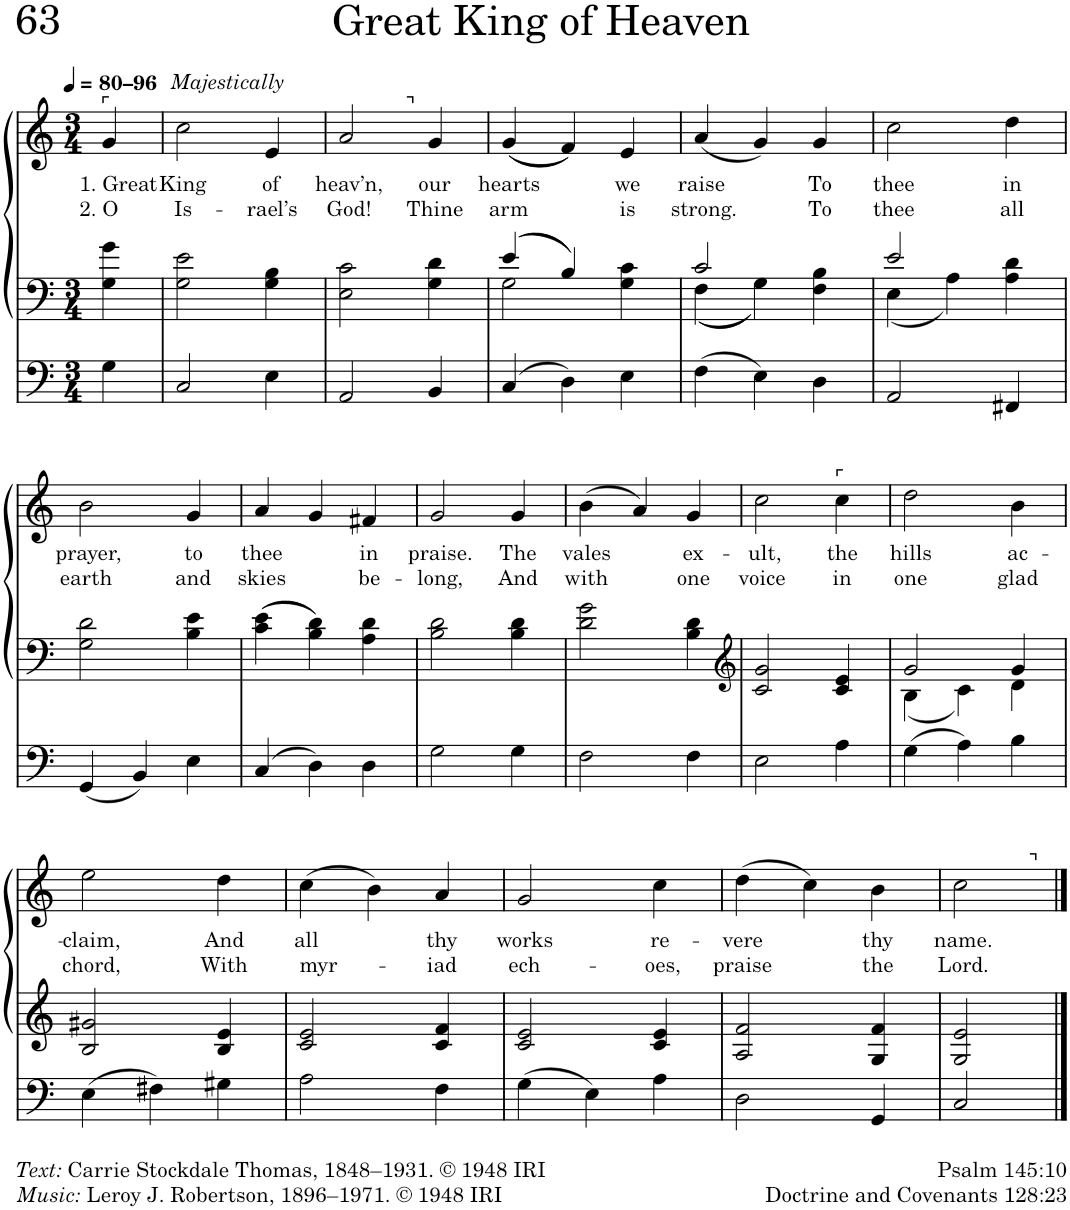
**kern	**kern	**kern	**text	**text
*part1	*part1	*part1	*part1	*part1
*staff3	*staff2	*staff1	*staff1	*staff1
*I"Organ	*	*	*	*
*I'Org.	*	*	*	*
*clefF4	*clefF4	*clefG2	*	*
*k[]	*k[]	*k[]	*	*
*M3/4	*M3/4	*M3/4	*	*
*MM80	*MM80	*MM80	*	*
=1	=1	=1	=1	=1
!	!	!LO:TX:a:t=⌜	!	!
!	!	!LO:TX:a:B:t=–96	!	!
!	!	!	!LO:LY:b	!LO:LY:b
4G\	4G\ 4g\	4g/	1. Great	2. O
=2	=2	=2	=2	=2
!	!	!	!LO:LY:b	!LO:LY:b
*	*	*^	*	*
2C/	2G\ 2e\	2cc\	8ryy	King	Is-
!	!	!	!LO:TX:a:i:t=Majestically	!	!
.	.	.	2ryy	.	.
!	!	!	!	!LO:LY:b	!LO:LY:b
4E\	4G\ 4B\	4e/	.	of	-rael’s
.	.	.	8ryy	.	.
=3	=3	=3	=3	=3	=3
!	!	!	!	!LO:LY:b	!LO:LY:b
2AA/	2E\ 2c\	2a/	4.ryy	heav’n,	God!
!	!	!	!LO:TX:a:t=⌝	!	!
.	.	.	4.ryy	.	.
!	!	!	!	!LO:LY:b	!LO:LY:b
4BB/	4G\ 4d\	4g/	.	our	Thine
=4	=4	=4	=4	=4	=4
*	*^	*	*	*	*
!	!	!	!	!	!LO:LY:b	!LO:LY:b
*	*	*	*v	*v	*	*
4C/	4e/	2G\	((4g/	hearts	arm
4D\	4B/	.	4f/))	.	.
!	!	!	!	!LO:LY:b	!LO:LY:b
4E\	4G\ 4c\	4ryy	4e/	we	is
=5	=5	=5	=5	=5	=5
!	!	!	!	!LO:LY:b	!LO:LY:b
4F\	2c/	4F\	(4a/	raise	strong.
4E\	.	4G\	4g/)	.	.
!	!	!	!	!LO:LY:b	!LO:LY:b
4D\	4F\ 4B\	4ryy	4g/	To	To
=6	=6	=6	=6	=6	=6
!	!	!	!	!LO:LY:b	!LO:LY:b
2AA/	2e/	4E\	2cc\	thee	thee
.	.	4A\	.	.	.
!	!	!	!	!LO:LY:b	!LO:LY:b
4FF#X/	4A\ 4d\	4ryy	4dd\	in	all
!!LO:LB:g=z
=7	=7	=7	=7	=7	=7
!	!	!	!	!LO:LY:b	!LO:LY:b
*	*v	*v	*	*	*
4GG/	2G\ 2d\	2b\	prayer,	earth
4BB/	.	.	.	.
!	!	!	!LO:LY:b	!LO:LY:b
4E\	4B\ 4e\	4g/	to	and
=8	=8	=8	=8	=8
!	!	!	!LO:LY:b	!LO:LY:b
4C/	4c\ 4e\	4a/	thee	skies
4D\	4B\ 4d\	4g/	.	.
!	!	!	!LO:LY:b	!LO:LY:b
4D\	4A\ 4d\	4f#X/	in	be-
=9	=9	=9	=9	=9
!	!	!	!LO:LY:b	!LO:LY:b
2G\	2B\ 2d\	2g/	praise.	-long,
!	!	!	!LO:LY:b	!LO:LY:b
4G\	4B\ 4d\	4g/	The	And
=10	=10	=10	=10	=10
!	!	!	!LO:LY:b	!LO:LY:b
2F\	2d\ 2g\	(4b\	vales	with
.	.	4a/)	.	.
!	!	!	!LO:LY:b	!LO:LY:b
4F\	4B\ 4d\	4g/	ex-	one
=11	=11	=11	=11	=11
*	*clefG2	*	*	*
!	!	!	!LO:LY:b	!LO:LY:b
2E\	2c/ 2g/	2cc\	-ult,	voice
!	!	!LO:TX:a:t=⌜	!	!
!	!	!	!LO:LY:b	!LO:LY:b
4A\	4c/ 4e/	4cc\	the	in
=12	=12	=12	=12	=12
*	*^	*	*	*
!	!	!	!	!LO:LY:b	!LO:LY:b
4G\	2g/	4B\	2dd\	hills	one
4A\	.	4c\	.	.	.
!	!	!	!	!LO:LY:b	!LO:LY:b
4B\	4g/	4d\	4b\	ac-	glad
!!LO:LB:g=z
=13	=13	=13	=13	=13	=13
!	!	!	!	!LO:LY:b	!LO:LY:b
*	*v	*v	*	*	*
4E\	2B/ 2g#X/	2ee\	-claim,	chord,
4F#X\	.	.	.	.
!	!	!	!LO:LY:b	!LO:LY:b
4G#X\	4B/ 4e/	4dd\	And	With
=14	=14	=14	=14	=14
!	!	!	!LO:LY:b	!LO:LY:b
2A\	2c/ 2e/	(4cc\	all	myr-
.	.	4b\)	.	.
!	!	!	!LO:LY:b	!LO:LY:b
4F\	4c/ 4f/	4a/	thy	-iad
=15	=15	=15	=15	=15
!	!	!	!LO:LY:b	!LO:LY:b
4G\	2c/ 2e/	2g/	works	ech-
4E\	.	.	.	.
!	!	!	!LO:LY:b	!LO:LY:b
4A\	4c/ 4e/	4cc\	re-	-oes,
=16	=16	=16	=16	=16
!	!	!	!LO:LY:b	!LO:LY:b
2D\	2A/ 2f/	(4dd\	-vere	praise
.	.	4cc\)	.	.
!	!	!	!LO:LY:b	!LO:LY:b
4GG/	4G/ 4f/	4b\	thy	the
=17	=17	=17	=17	=17
!	!	!	!LO:LY:b	!LO:LY:b
*	*	*^	*	*
2C/	2G/ 2e/	2cc\	4.ryy	name.	Lord.
!	!	!	!LO:TX:a:t=⌝	!	!
.	.	.	8ryy	.	.
*	*	*v	*v	*	*
==	==	==	==	==
*-	*-	*-	*-	*-
